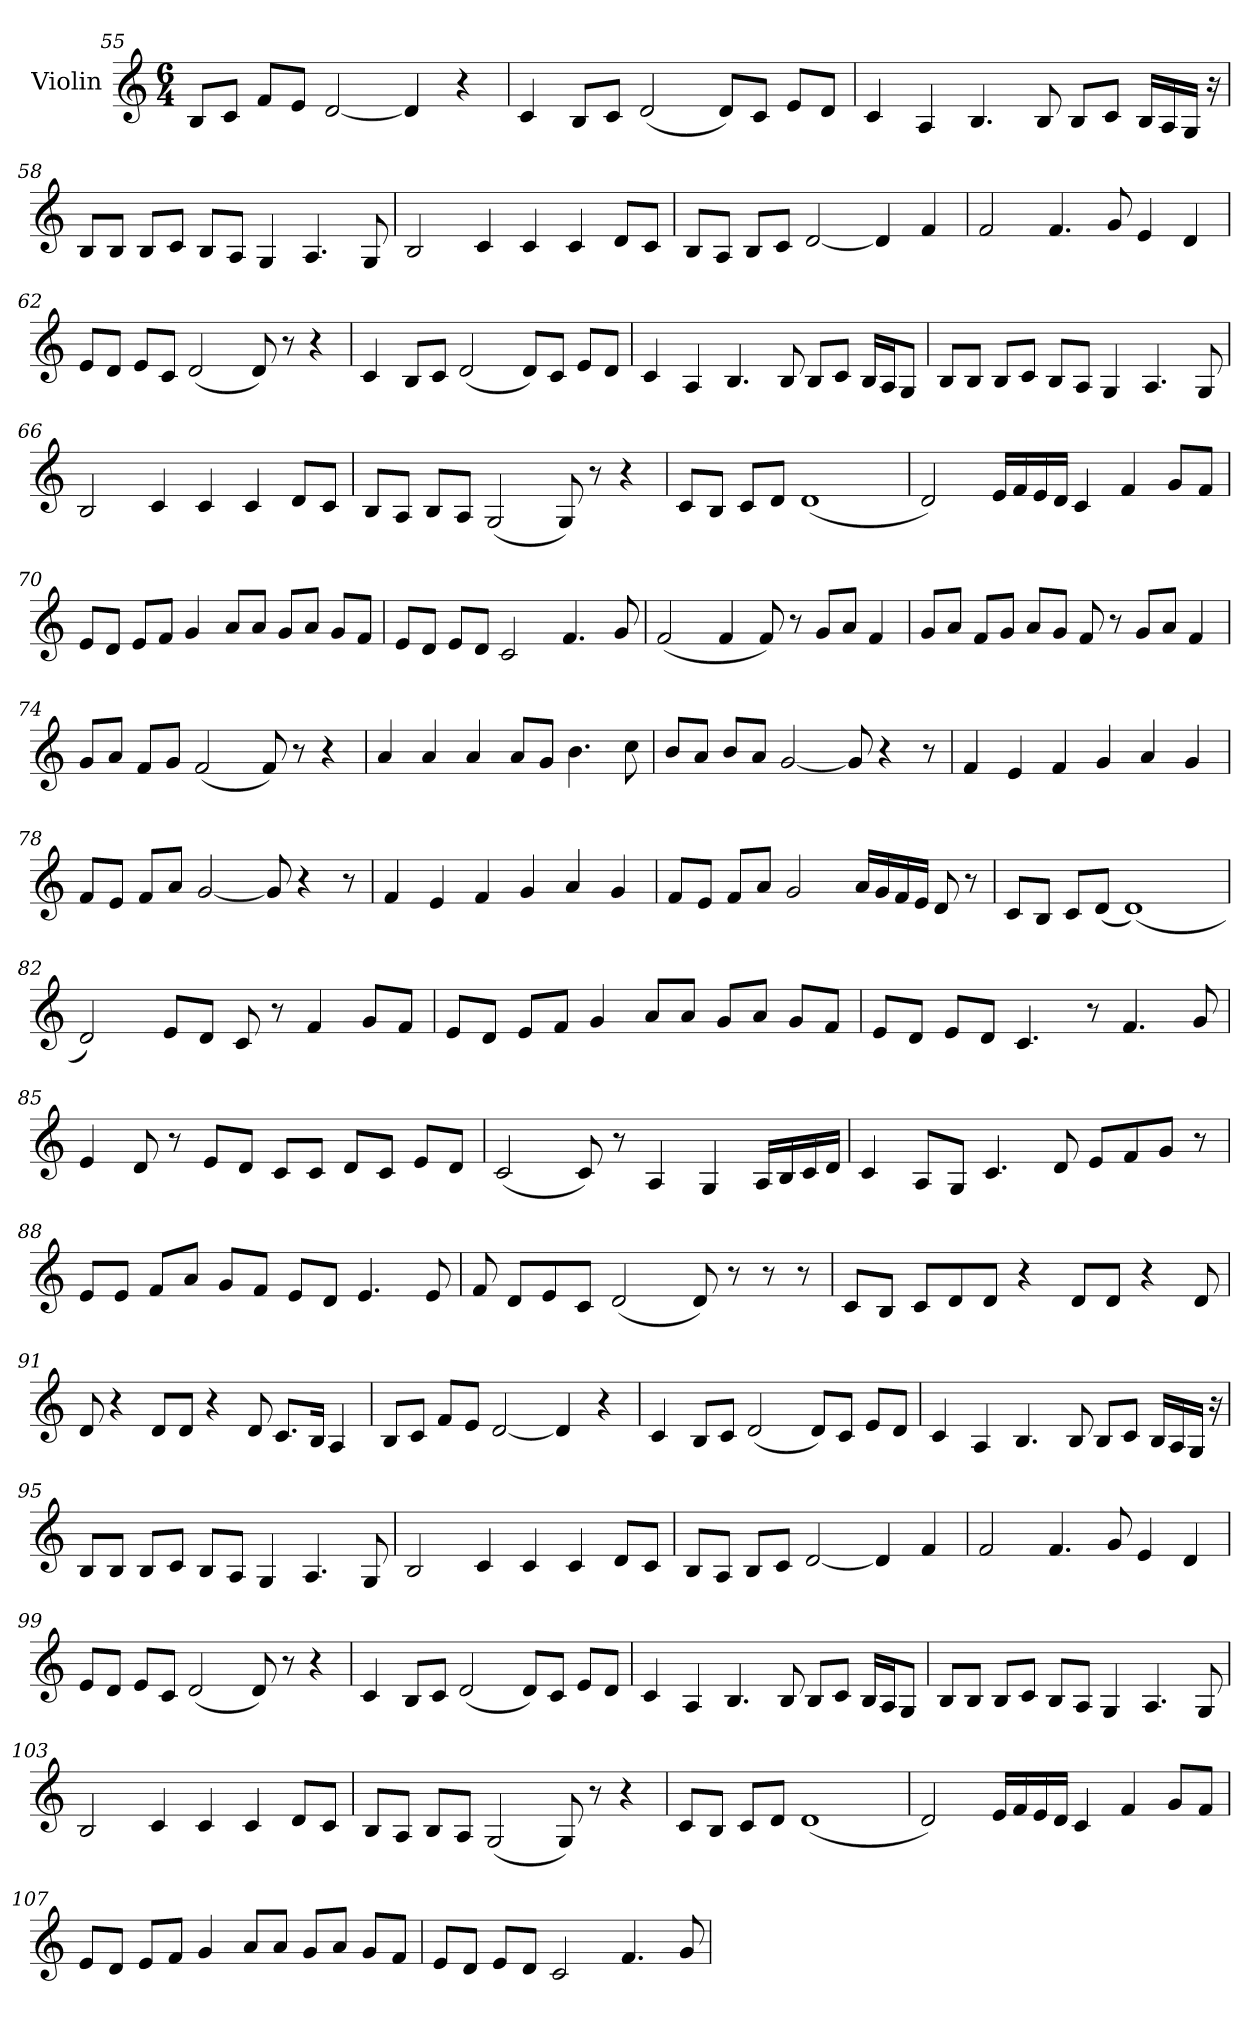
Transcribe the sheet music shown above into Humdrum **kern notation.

**kern
*part1
*staff1
*I"Violin
*clefG2
*k[]
*C:
*M6/4
=55
8B/L
8c/J
8f/L
8e/J
[2d/
4d/]
4r
!!LO:LB:g=z
=56
4c/
8B/L
8c/J
(2d/
8d/L)
8c/J
8e/L
8d/J
!!LO:PB:g=z
=57
4c/
4A/
4.B/
8B/
8B/L
8c/J
16B/LL
16A/
16G/JJ
16r
!!LO:LB:g=z
=58
8B/L
8B/J
8B/L
8c/J
8B/L
8A/J
4G/
4.A/
8G/
!!LO:LB:g=z
=59
2B/
4c/
4c/
4c/
8d/L
8c/J
!!LO:LB:g=z
=60
8B/L
8A/J
8B/L
8c/J
[2d/
4d/]
4f/
!!LO:LB:g=z
=61
2f/
4.f/
8g/
4e/
4d/
!!LO:LB:g=z
=62
8e/L
8d/J
8e/L
8c/J
(2d/
8d/)
8r
4r
!!LO:LB:g=z
=63
4c/
8B/L
8c/J
(2d/
8d/L)
8c/J
8e/L
8d/J
!!LO:LB:g=z
=64
4c/
4A/
4.B/
8B/
8B/L
8c/J
16B/LL
16A/J
8G/J
!!LO:PB:g=z
=65
8B/L
8B/J
8B/L
8c/J
8B/L
8A/J
4G/
4.A/
8G/
!!LO:LB:g=z
=66
2B/
4c/
4c/
4c/
8d/L
8c/J
!!LO:LB:g=z
=67
8B/L
8A/J
8B/L
8A/J
(2G/
8G/)
8r
4r
!!LO:LB:g=z
=68
8c/L
8B/J
8c/L
8d/J
(1d
!!LO:LB:g=z
=69
2d/)
16e/LL
16f/
16e/
16d/JJ
4c/
4f/
8g/L
8f/J
!!LO:LB:g=z
=70
8e/L
8d/J
8e/L
8f/J
4g/
8a/L
8a/J
8g/L
8a/J
8g/L
8f/J
!!LO:LB:g=z
=71
8e/L
8d/J
8e/L
8d/J
2c/
4.f/
8g/
=72
(2f/
4f/
8f/)
8r
8g/L
8a/J
4f/
=73
8g/L
8a/J
8f/L
8g/J
8a/L
8g/J
8f/
8r
8g/L
8a/J
4f/
!!LO:LB:g=z
=74
8g/L
8a/J
8f/L
8g/J
(2f/
8f/)
8r
4r
=75
4a/
4a/
4a/
8a/L
8g/J
4.b\
8cc\
=76
8b/L
8a/J
8b/L
8a/J
[2g/
8g/]
4r
8r
=77
4f/
4e/
4f/
4g/
4a/
4g/
!!LO:PB:g=z
=78
8f/L
8e/J
8f/L
8a/J
[2g/
8g/]
4r
8r
=79
4f/
4e/
4f/
4g/
4a/
4g/
=80
8f/L
8e/J
8f/L
8a/J
2g/
16a/LL
16g/
16f/
16e/JJ
8d/
8r
!!LO:LB:g=z
=81
8c/L
8B/J
8c/L
(8d/J
(1d)
=82
2d/)
8e/L
8d/J
8c/
8r
4f/
8g/L
8f/J
=83
8e/L
8d/J
8e/L
8f/J
4g/
8a/L
8a/J
8g/L
8a/J
8g/L
8f/J
!!LO:LB:g=z
=84
8e/L
8d/J
8e/L
8d/J
4.c/
8r
4.f/
8g/
=85
4e/
8d/
8r
8e/L
8d/J
8c/L
8c/J
8d/L
8c/J
8e/L
8d/J
=86
(2c/
8c/)
8r
4A/
4G/
16A/LL
16B/
16c/
16d/JJ
!!LO:LB:g=z
=87
4c/
8A/L
8G/J
4.c/
8d/
8e/L
8f/
8g/J
8r
=88
8e/L
8e/J
8f/L
8a/J
8g/L
8f/J
8e/L
8d/J
4.e/
8e/
=89
8f/
8d/L
8e/
8c/J
(2d/
8d/)
8r
8r
8r
!!LO:LB:g=z
=90
8c/L
8B/J
8c/L
8d/
8d/J
4r
8d/L
8d/J
4r
8d/
=91
8d/
4r
8d/L
8d/J
4r
8d/
8.c/L
16B/Jk
4A/
=92
8B/L
8c/J
8f/L
8e/J
[2d/
4d/]
4r
!!LO:LB:g=z
=93
4c/
8B/L
8c/J
(2d/
8d/L)
8c/J
8e/L
8d/J
!!LO:LB:g=z
=94
4c/
4A/
4.B/
8B/
8B/L
8c/J
16B/LL
16A/
16G/JJ
16r
!!LO:LB:g=z
=95
8B/L
8B/J
8B/L
8c/J
8B/L
8A/J
4G/
4.A/
8G/
!!LO:PB:g=z
=96
2B/
4c/
4c/
4c/
8d/L
8c/J
!!LO:LB:g=z
=97
8B/L
8A/J
8B/L
8c/J
[2d/
4d/]
4f/
!!LO:LB:g=z
=98
2f/
4.f/
8g/
4e/
4d/
!!LO:LB:g=z
=99
8e/L
8d/J
8e/L
8c/J
(2d/
8d/)
8r
4r
!!LO:LB:g=z
=100
4c/
8B/L
8c/J
(2d/
8d/L)
8c/J
8e/L
8d/J
!!LO:LB:g=z
=101
4c/
4A/
4.B/
8B/
8B/L
8c/J
16B/LL
16A/J
8G/J
!!LO:LB:g=z
=102
8B/L
8B/J
8B/L
8c/J
8B/L
8A/J
4G/
4.A/
8G/
!!LO:LB:g=z
=103
2B/
4c/
4c/
4c/
8d/L
8c/J
!!LO:PB:g=z
=104
8B/L
8A/J
8B/L
8A/J
(2G/
8G/)
8r
4r
!!LO:LB:g=z
=105
8c/L
8B/J
8c/L
8d/J
(1d
!!LO:LB:g=z
=106
2d/)
16e/LL
16f/
16e/
16d/JJ
4c/
4f/
8g/L
8f/J
!!LO:LB:g=z
=107
8e/L
8d/J
8e/L
8f/J
4g/
8a/L
8a/J
8g/L
8a/J
8g/L
8f/J
!!LO:LB:g=z
=108
8e/L
8d/J
8e/L
8d/J
2c/
4.f/
8g/
=
*-
